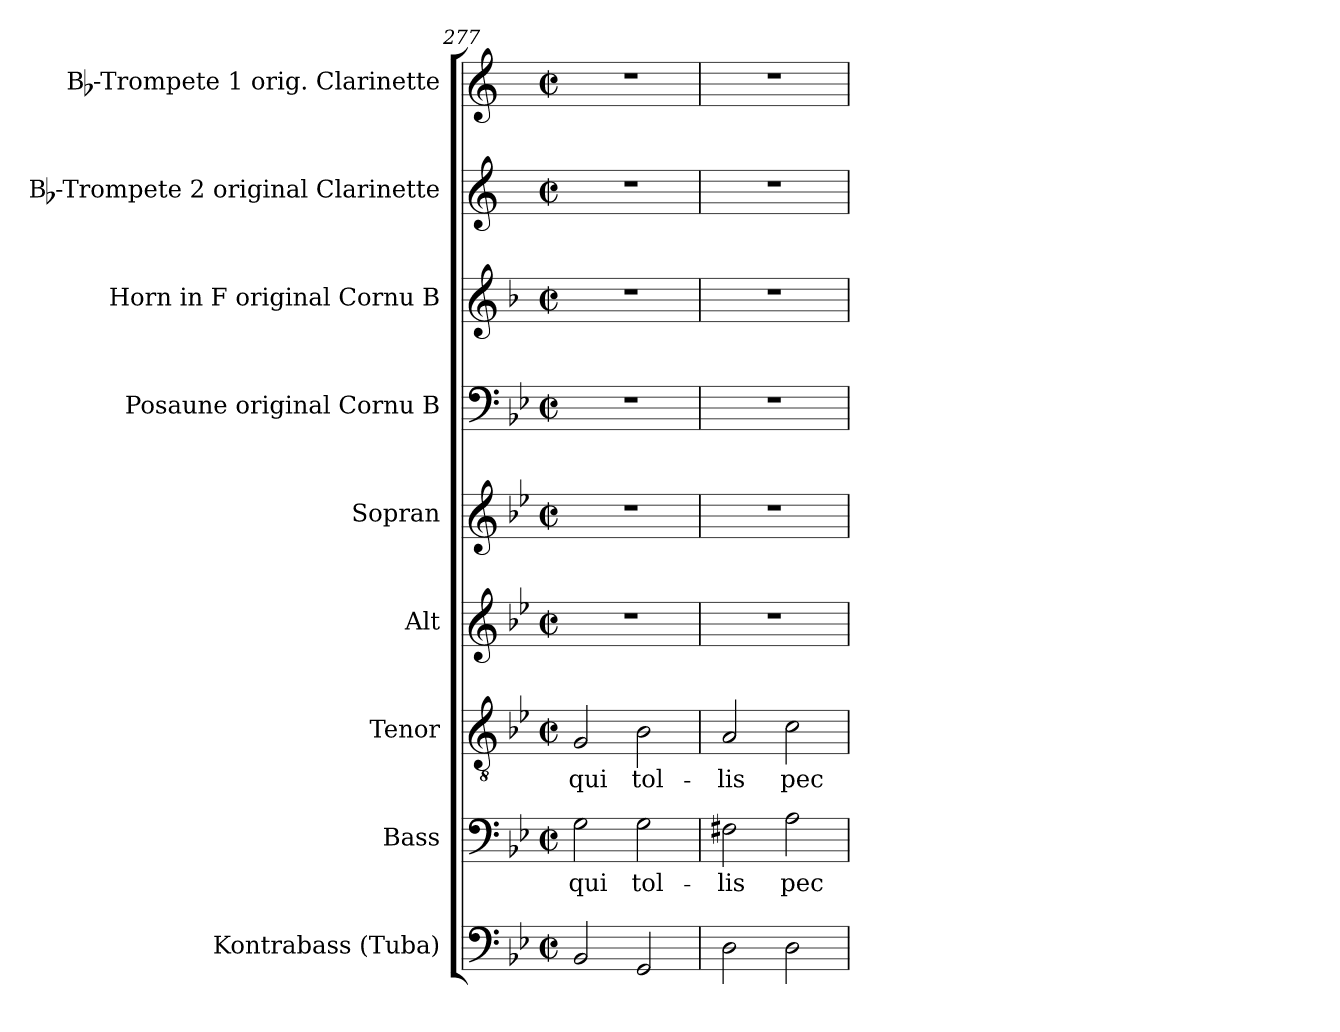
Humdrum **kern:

**kern	**kern	**text	**kern	**text	**kern	**kern	**kern	**kern	**kern	**kern
*part9	*part8	*part8	*part7	*part7	*part6	*part5	*part4	*part3	*part2	*part1
*staff9	*staff8	*staff8	*staff7	*staff7	*staff6	*staff5	*staff4	*staff3	*staff2	*staff1
*I"Kontrabass (Tuba)	*I"Bass	*	*I"Tenor	*	*I"Alt	*I"Sopran	*I"Posaune original Cornu B	*I"Horn in F original Cornu B	*I"Bb-Trompete 2 original Clarinette	*I"Bb-Trompete 1 orig. Clarinette
*I'Kb.	*I'B.	*	*I'T.	*	*I'A.	*I'S.	*I'Pos.	*I'Hrn.	*I'Bb Trp. 2	*I'Bb Trp. 1
*clefF4	*clefF4	*	*clefGv2	*	*clefG2	*clefG2	*clefF4	*clefG2	*clefG2	*clefG2
*ITrd7c12	*	*	*	*	*	*	*	*ITrd4c7	*ITrd1c2	*ITrd1c2
*k[b-e-]	*k[b-e-]	*	*k[b-e-]	*	*k[b-e-]	*k[b-e-]	*k[b-e-]	*k[b-e-]	*k[b-e-]	*k[b-e-]
*B-:	*B-:	*	*B-:	*	*B-:	*B-:	*B-:	*B-:	*B-:	*B-:
*M2/2	*M2/2	*	*M2/2	*	*M2/2	*M2/2	*M2/2	*M2/2	*M2/2	*M2/2
*met(c|)	*met(c|)	*	*met(c|)	*	*met(c|)	*met(c|)	*met(c|)	*met(c|)	*met(c|)	*met(c|)
=277	=277	=277	=277	=277	=277	=277	=277	=277	=277	=277
!	!	!LO:LY:b	!	!LO:LY:b	!	!	!	!	!	!
2BBB-/	2G\	qui	2G/	qui	1r	1r	1r	1r	1r	1r
!	!	!LO:LY:b	!	!LO:LY:b	!	!	!	!	!	!
2GGG/	2G\	tol-	2B-\	tol-	.	.	.	.	.	.
=278	=278	=278	=278	=278	=278	=278	=278	=278	=278	=278
!	!	!LO:LY:b	!	!LO:LY:b	!	!	!	!	!	!
2DD\	2F#X\	-lis	2A/	-lis	1r	1r	1r	1r	1r	1r
!	!	!LO:LY:b	!	!LO:LY:b	!	!	!	!	!	!
2DD\	2A\	pec-	2c\	pec-	.	.	.	.	.	.
=	=	=	=	=	=	=	=	=	=	=
*-	*-	*-	*-	*-	*-	*-	*-	*-	*-	*-
